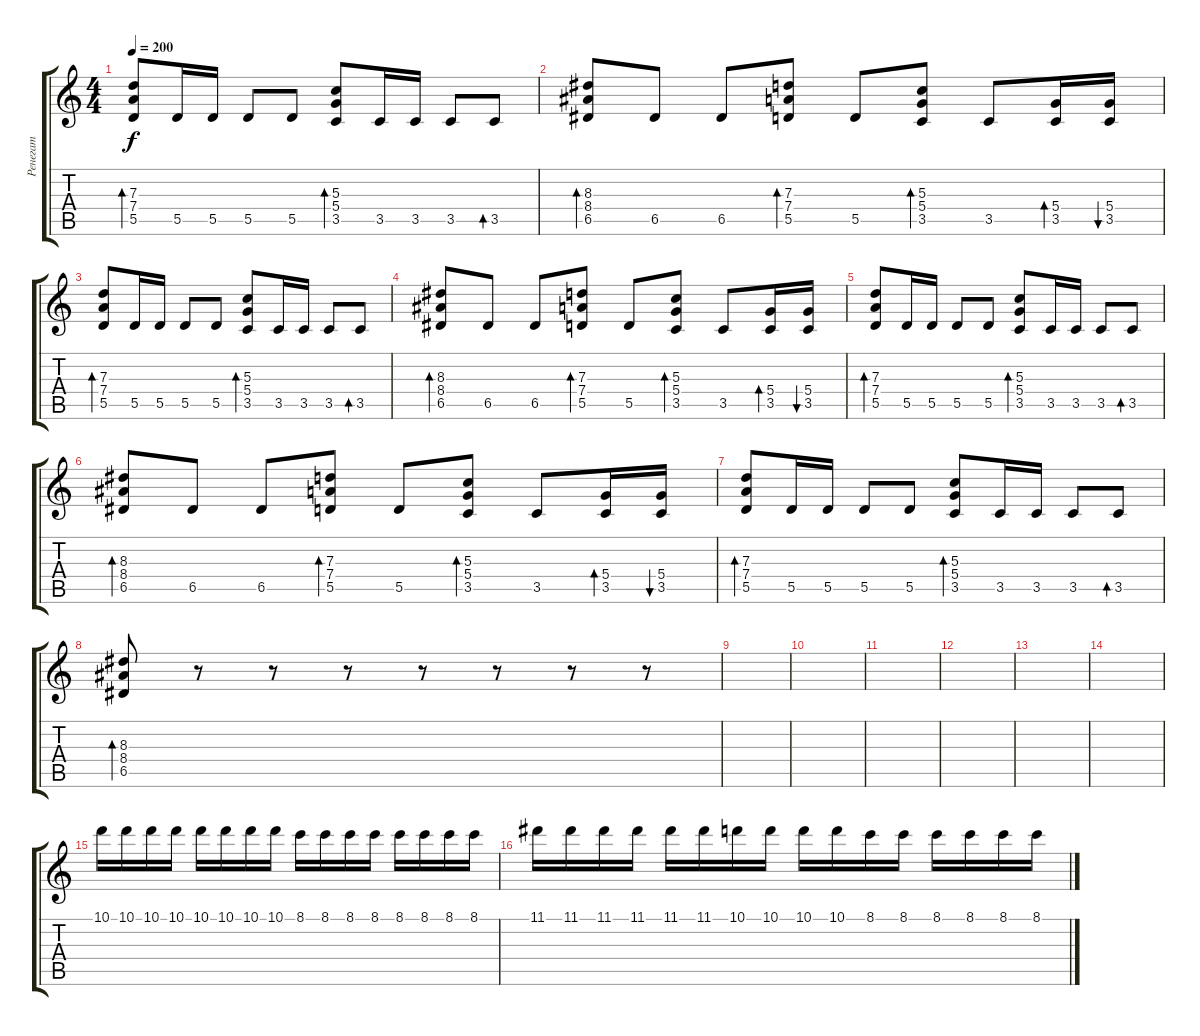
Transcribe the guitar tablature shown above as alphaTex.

\track ("Ренегат" "Ренегат") {instrument acousticguitarsteel}
\staff {score tabs}
\tuning (E4 B3 G3 D3 A2 E2) {hide}
\ts (4 4)
\tempo 200
\clef g2
\ks c
(7.3 7.4 5.5).8{bd 120 dy f instrument acousticguitarsteel} 5.5.16 5.5.16 5.5.8 5.5.8 (5.3 5.4 3.5).8{bd 60} 3.5.16 3.5.16 3.5.8 3.5.8{bd 60} |
(8.3 8.4 6.5).8{bd 120} 6.5.8 6.5.8 (7.3 7.4 5.5).8{bd 120} 5.5.8 (5.3 5.4 3.5).8{bd 120} 3.5.8 (5.4 3.5).16{bd 60} (5.4 3.5).16{bu 60} |
(7.3 7.4 5.5).8{bd 120} 5.5.16 5.5.16 5.5.8 5.5.8 (5.3 5.4 3.5).8{bd 60} 3.5.16 3.5.16 3.5.8 3.5.8{bd 60} |
(8.3 8.4 6.5).8{bd 120} 6.5.8 6.5.8 (7.3 7.4 5.5).8{bd 120} 5.5.8 (5.3 5.4 3.5).8{bd 120} 3.5.8 (5.4 3.5).16{bd 60} (5.4 3.5).16{bu 60} |
(7.3 7.4 5.5).8{bd 120} 5.5.16 5.5.16 5.5.8 5.5.8 (5.3 5.4 3.5).8{bd 60} 3.5.16 3.5.16 3.5.8 3.5.8{bd 60} |
(8.3 8.4 6.5).8{bd 120} 6.5.8 6.5.8 (7.3 7.4 5.5).8{bd 120} 5.5.8 (5.3 5.4 3.5).8{bd 120} 3.5.8 (5.4 3.5).16{bd 60} (5.4 3.5).16{bu 60} |
(7.3 7.4 5.5).8{bd 120} 5.5.16 5.5.16 5.5.8 5.5.8 (5.3 5.4 3.5).8{bd 60} 3.5.16 3.5.16 3.5.8 3.5.8{bd 60} |
(8.3 8.4 6.5).8{bd 120} r.8 r.8 r.8 r.8 r.8 r.8 r.8 |
|
|
|
|
|
|
10.1.16{instrument distortionguitar} 10.1.16 10.1.16 10.1.16 10.1.16 10.1.16 10.1.16 10.1.16 8.1.16 8.1.16 8.1.16 8.1.16 8.1.16 8.1.16 8.1.16 8.1.16 |
11.1.16 11.1.16 11.1.16 11.1.16 11.1.16 11.1.16 10.1.16 10.1.16 10.1.16 10.1.16 8.1.16 8.1.16 8.1.16 8.1.16 8.1.16 8.1.16
